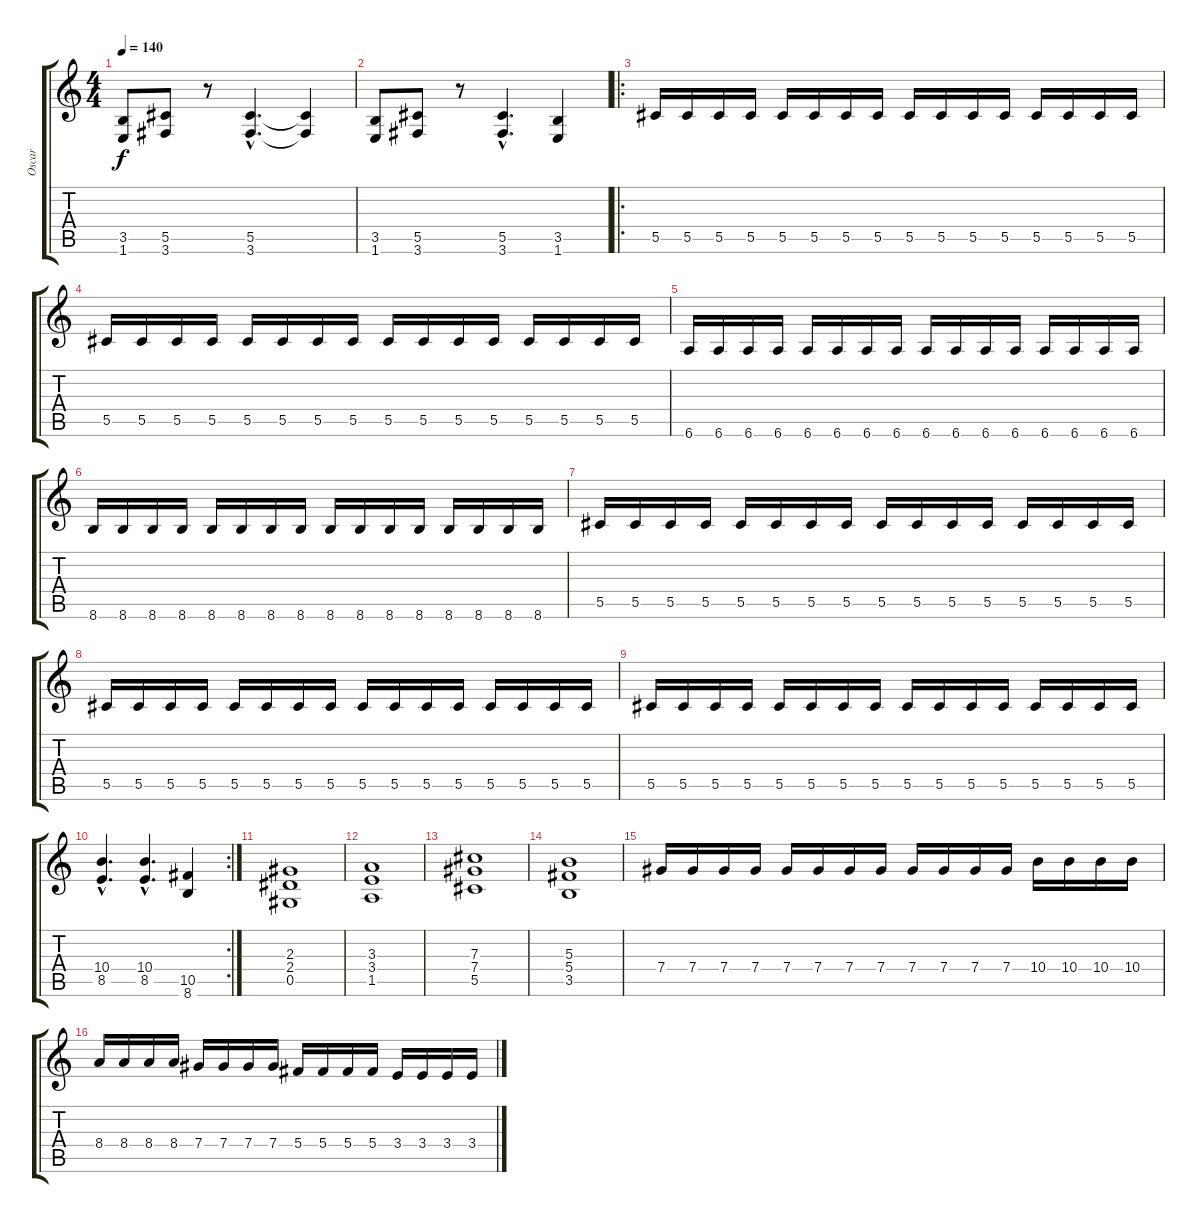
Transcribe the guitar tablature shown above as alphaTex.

\track ("Oscar" "Oscar") {instrument distortionguitar}
\staff {score tabs}
\tuning (Eb4 Bb3 Gb3 Db3 Ab2 Eb2) {hide}
\ts (4 4)
\tempo 140
\clef g2
\ks c
(3.5 1.6).8{dy f} (5.5 3.6).8 r.8 (5.5{hac} 3.6{hac}).4{d} (5.5{t} 3.6{t}).4 |
(3.5 1.6).8 (5.5 3.6).8 r.8 (5.5{hac} 3.6{hac}).4{d} (3.5 1.6).4 |
\ro
5.5.16 5.5.16 5.5.16 5.5.16 5.5.16 5.5.16 5.5.16 5.5.16 5.5.16 5.5.16 5.5.16 5.5.16 5.5.16 5.5.16 5.5.16 5.5.16 |
5.5.16 5.5.16 5.5.16 5.5.16 5.5.16 5.5.16 5.5.16 5.5.16 5.5.16 5.5.16 5.5.16 5.5.16 5.5.16 5.5.16 5.5.16 5.5.16 |
6.6.16 6.6.16 6.6.16 6.6.16 6.6.16 6.6.16 6.6.16 6.6.16 6.6.16 6.6.16 6.6.16 6.6.16 6.6.16 6.6.16 6.6.16 6.6.16 |
8.6.16 8.6.16 8.6.16 8.6.16 8.6.16 8.6.16 8.6.16 8.6.16 8.6.16 8.6.16 8.6.16 8.6.16 8.6.16 8.6.16 8.6.16 8.6.16 |
5.5.16 5.5.16 5.5.16 5.5.16 5.5.16 5.5.16 5.5.16 5.5.16 5.5.16 5.5.16 5.5.16 5.5.16 5.5.16 5.5.16 5.5.16 5.5.16 |
5.5.16 5.5.16 5.5.16 5.5.16 5.5.16 5.5.16 5.5.16 5.5.16 5.5.16 5.5.16 5.5.16 5.5.16 5.5.16 5.5.16 5.5.16 5.5.16 |
5.5.16 5.5.16 5.5.16 5.5.16 5.5.16 5.5.16 5.5.16 5.5.16 5.5.16 5.5.16 5.5.16 5.5.16 5.5.16 5.5.16 5.5.16 5.5.16 |
\rc 2
(10.4{hac} 8.5{hac}).4{d} (10.4{hac} 8.5{hac}).4{d} (10.5 8.6).4 |
(2.3 2.4 0.5).1 |
(3.3 3.4 1.5).1 |
(7.3 7.4 5.5).1 |
(5.3 5.4 3.5).1 |
7.4.16 7.4.16 7.4.16 7.4.16 7.4.16 7.4.16 7.4.16 7.4.16 7.4.16 7.4.16 7.4.16 7.4.16 10.4.16 10.4.16 10.4.16 10.4.16 |
8.4.16 8.4.16 8.4.16 8.4.16 7.4.16 7.4.16 7.4.16 7.4.16 5.4.16 5.4.16 5.4.16 5.4.16 3.4.16 3.4.16 3.4.16 3.4.16
